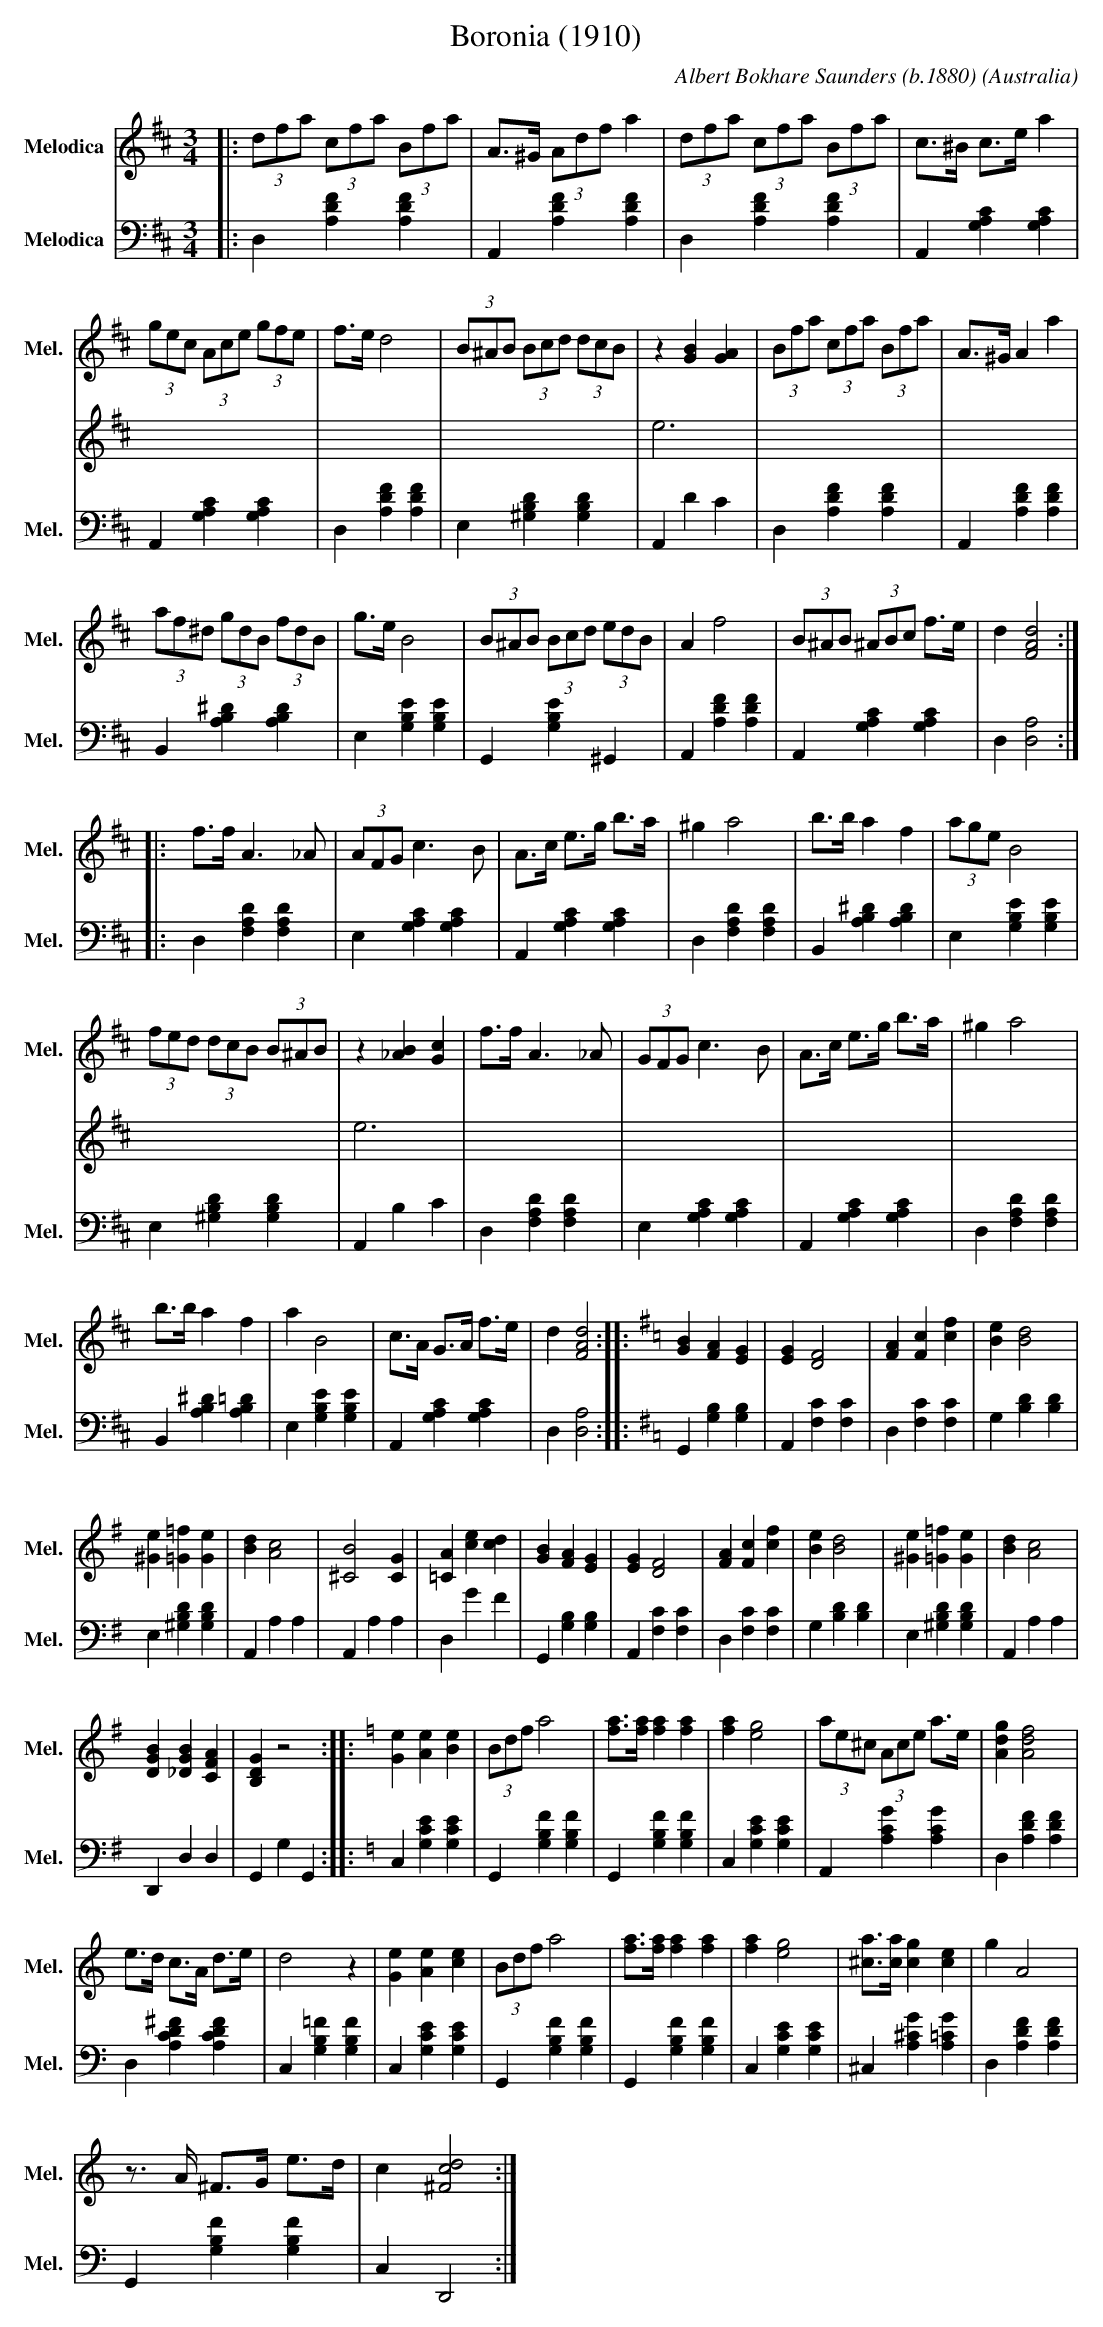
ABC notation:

X:1
T:Boronia (1910)
O:Australia
C:Albert Bokhare Saunders (b.1880)
L:1/4
M:3/4
K:D
V:1 treble nm="Melodica" snm="Mel."
V:2 treble
V:3 bass nm="Melodica" snm="Mel."
V:1
|: (3d/f/a/ (3c/f/a/ (3B/f/a/ | A/>^G/ (3A/d/f/ a | (3d/f/a/ (3c/f/a/ (3B/f/a/ | c/>^B/ c/>e/ a |$
(3g/e/c/ (3A/c/e/ (3g/f/e/ | f/>e/ d2 | (3B/^A/B/ (3B/c/d/ (3d/c/B/ | z [GB] [GA] |
(3B/f/a/ (3c/f/a/ (3B/f/a/ | A/>^G/ A a |$ (3a/f/^d/ (3g/d/B/ (3f/d/B/ | g/>e/ B2 |
(3B/^A/B/ (3B/c/d/ (3e/d/B/ | A f2 | (3B/^A/B/ (3^A/B/c/ f/>e/ | d [FAd]2 ::$ f/>f/ A3/2 _A/ |
(3A/F/G/ c3/2 B/ | A/>c/ e/>g/ b/>a/ | ^g a2 | b/>b/ a f | (3a/g/e/ B2 |$
(3f/e/d/ (3d/c/B/ (3B/^A/B/ | z [_AB] [Gc] | f/>f/ A3/2 _A/ | (3G/F/G/ c3/2 B/ |
A/>c/ e/>g/ b/>a/ | ^g a2 |$ b/>b/ a f | a B2 | c/>A/ G/>A/ f/>e/ | d [FAd]2 ::
[K:G] [GB] [FA] [EG] | [EG] [DF]2 | [FA] [Fc] [cf] | [Be] [Bd]2 |$ [^Ge] [=G=f] [Ge] | [Bd] [Ac]2 |
[^CB]2 [CG] | [=CA] [ce] [cd] | [GB] [FA] [EG] | [EG] [DF]2 | [FA] [Fc] [cf] | [Be] [Bd]2 |
[^Ge] [=G=f] [Ge] | [Bd] [Ac]2 |$ [DGB] [_DGB] [CFA] | [B,DG] z2 ::[K:C] [Ge] [Ae] [Be] |
(3B/d/f/ a2 | [fa]/>[fa]/ [fa] [fa] | [fa] [eg]2 | (3a/e/^c/ (3A/c/e/ a/>e/ | [Adg] [Adf]2 |$
e/>d/ c/>A/ d/>e/ | d2 z | [Ge] [Ae] [ce] | (3B/d/f/ a2 | [fa]/>[fa]/ [fa] [fa] | [fa] [eg]2 |
[^ca]/>[ca]/ [cg] [ce] | g A2 |$ z3/4 A/4 ^F/>G/ e/>d/ | c [^Fcd]2 :|
V:2
|: x3 | x3 | x3 | x3 |$ x3 | x3 | x3 | e3 | x3 | x3 |$ x3 | x3 | x3 | x3 | x3 | x3 ::$ x3 | x3 |
x3 | x3 | x3 | x3 |$ x3 | e3 | x3 | x3 | x3 | x3 |$ x3 | x3 | x3 | x3 ::[K:G] x3 | x3 | x3 | x3 |$
x3 | x3 | x3 | x3 | x3 | x3 | x3 | x3 | x3 | x3 |$ x3 | x3 |]
V:3
|: D, [A,DF] [A,DF] | A,, [A,DF] [A,DF] | D, [A,DF] [A,DF] | A,, [G,A,C] [G,A,C] |$
A,, [G,A,C] [G,A,C] | D, [A,DF] [A,DF] | E, [^G,B,D] [G,B,D] | A,, D C | D, [A,DF] [A,DF] |
A,, [A,DF] [A,DF] |$ B,, [A,B,^D] [A,B,D] | E, [G,B,E] [G,B,E] | G,, [G,B,E] ^G,, |
A,, [A,DF] [A,DF] | A,, [G,A,C] [G,A,C] | D, [D,A,]2 ::$ D, [F,A,D] [F,A,D] | E, [G,A,C] [G,A,C] |
A,, [G,A,C] [G,A,C] | D, [F,A,D] [F,A,D] | B,, [A,B,^D] [A,B,D] | E, [G,B,E] [G,B,E] |$
E, [^G,B,D] [G,B,D] | A,, B, C | D, [F,A,D] [F,A,D] | E, [G,A,C] [G,A,C] | A,, [G,A,C] [G,A,C] |
D, [F,A,D] [F,A,D] |$ B,, [A,B,^D] [A,B,=D] | E, [G,B,E] [G,B,E] | A,, [G,A,C] [G,A,C] |
D, [D,A,]2 ::[K:G] G,, [G,B,] [G,B,] | A,, [F,C] [F,C] | D, [F,C] [F,C] | G, [B,D] [B,D] |$
E, [^G,B,D] [G,B,D] | A,, A, A, | A,, A, A, | D, G F | G,, [G,B,] [G,B,] | A,, [F,C] [F,C] |
D, [F,C] [F,C] | G, [B,D] [B,D] | E, [^G,B,D] [G,B,D] | A,, A, A, |$ D,, D, D, | G,, G, G,, ::
[K:C] C, [G,CE] [G,CE] | G,, [G,B,F] [G,B,F] | G,, [G,B,F] [G,B,F] | C, [G,CE] [G,CE] |
A,, [A,CG] [A,CG] | D, [A,DF] [A,DF] |$ D, [A,CD^F] [A,CDF] | C, [G,B,=F] [G,B,F] |
C, [G,CE] [G,CE] | G,, [G,B,F] [G,B,F] | G,, [G,B,F] [G,B,F] | C, [G,CE] [G,CE] |
^C, [A,^CG] [A,=CG] | D, [A,DF] [A,DF] |$ G,, [G,B,F] [G,B,F] | C, D,,2 :|
